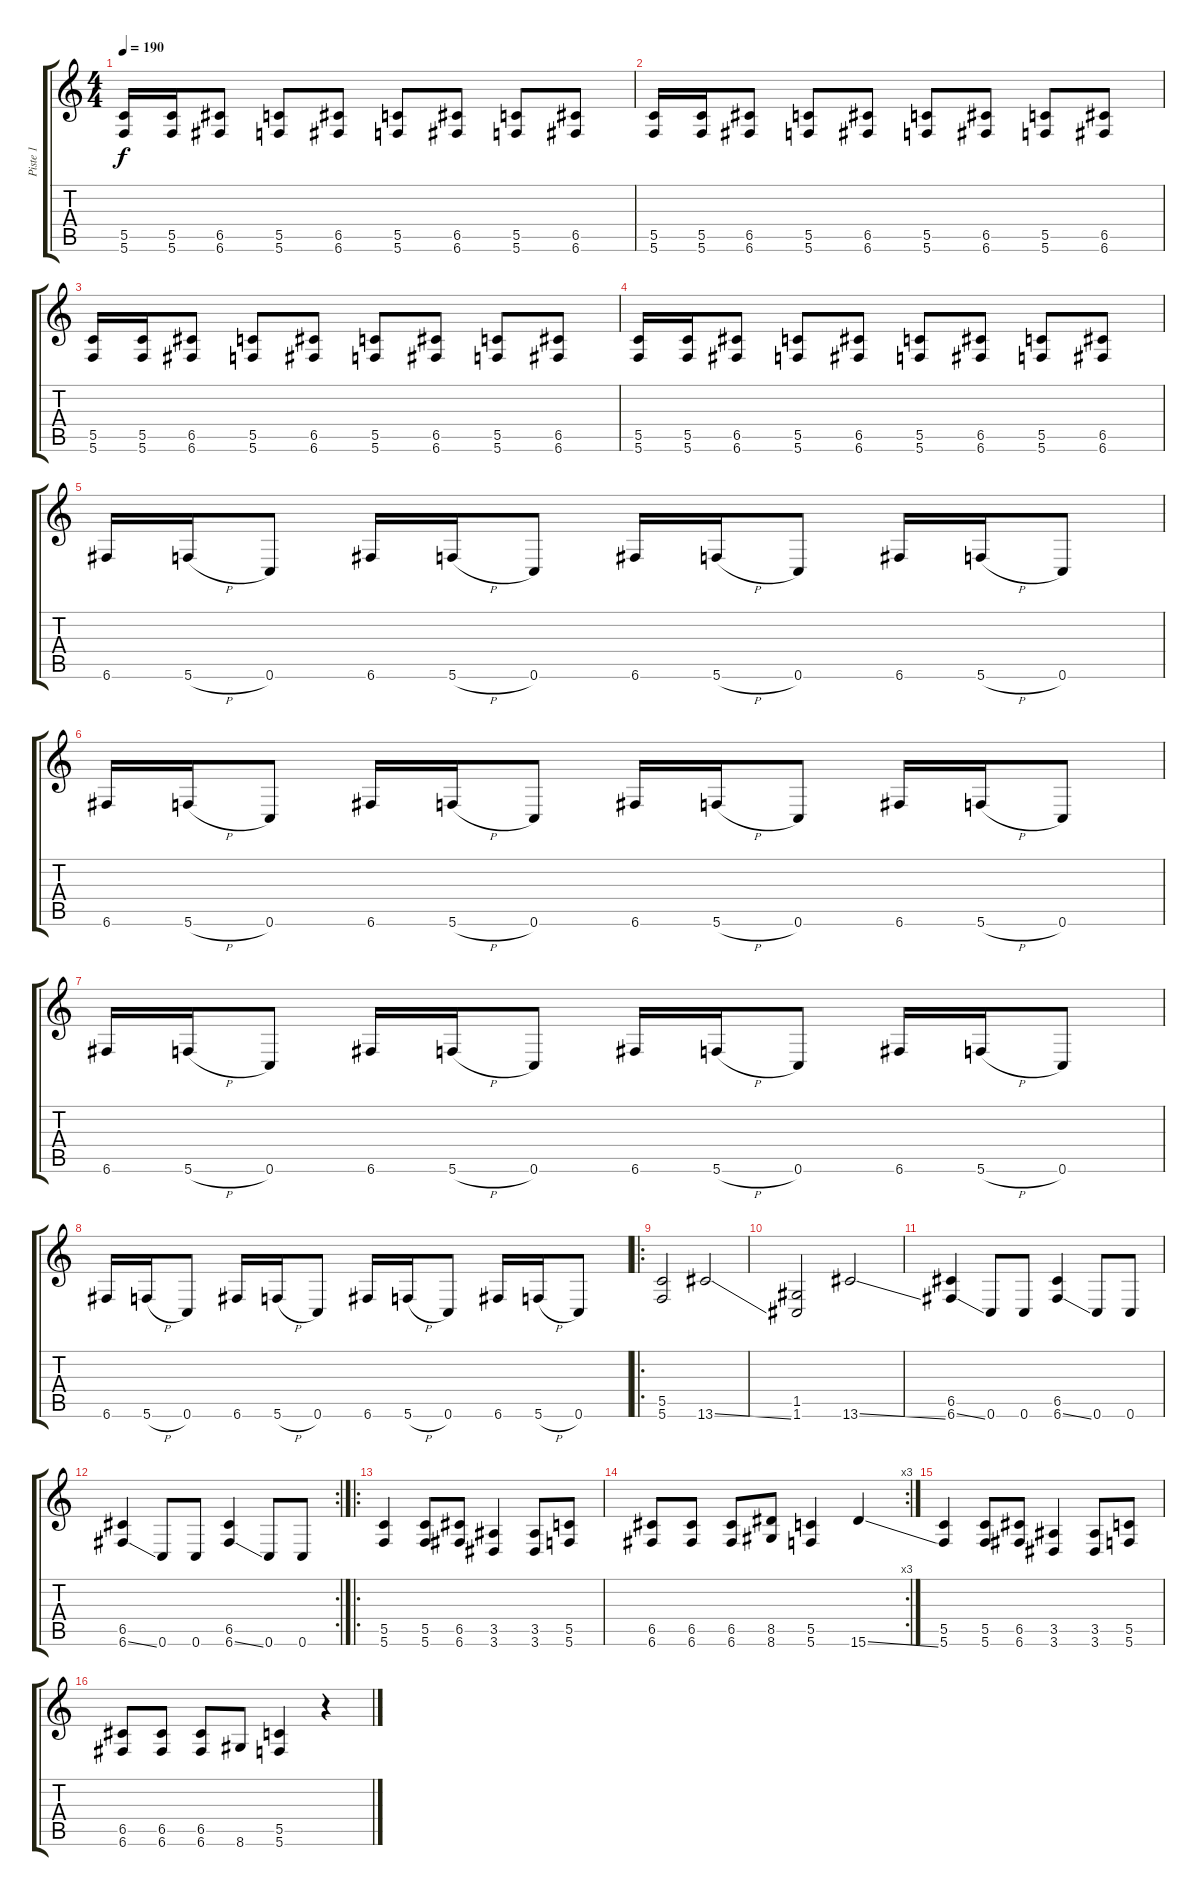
\track ("Piste 1" "Piste 1") {instrument distortionguitar}
\staff {score tabs}
\tuning (D4 A3 F3 C3 G2 C2) {hide}
\ts (4 4)
\tempo 190
\clef g2
\ks c
(5.5 5.6).16{dy f} (5.5 5.6).16 (6.5 6.6).8 (5.5 5.6).8 (6.5 6.6).8 (5.5 5.6).8 (6.5 6.6).8 (5.5 5.6).8 (6.5 6.6).8 |
(5.5 5.6).16 (5.5 5.6).16 (6.5 6.6).8 (5.5 5.6).8 (6.5 6.6).8 (5.5 5.6).8 (6.5 6.6).8 (5.5 5.6).8 (6.5 6.6).8 |
(5.5 5.6).16 (5.5 5.6).16 (6.5 6.6).8 (5.5 5.6).8 (6.5 6.6).8 (5.5 5.6).8 (6.5 6.6).8 (5.5 5.6).8 (6.5 6.6).8 |
(5.5 5.6).16 (5.5 5.6).16 (6.5 6.6).8 (5.5 5.6).8 (6.5 6.6).8 (5.5 5.6).8 (6.5 6.6).8 (5.5 5.6).8 (6.5 6.6).8 |
6.6.16 5.6{h}.16 0.6.8 6.6.16 5.6{h}.16 0.6.8 6.6.16 5.6{h}.16 0.6.8 6.6.16 5.6{h}.16 0.6.8 |
6.6.16 5.6{h}.16 0.6.8 6.6.16 5.6{h}.16 0.6.8 6.6.16 5.6{h}.16 0.6.8 6.6.16 5.6{h}.16 0.6.8 |
6.6.16 5.6{h}.16 0.6.8 6.6.16 5.6{h}.16 0.6.8 6.6.16 5.6{h}.16 0.6.8 6.6.16 5.6{h}.16 0.6.8 |
6.6.16 5.6{h}.16 0.6.8 6.6.16 5.6{h}.16 0.6.8 6.6.16 5.6{h}.16 0.6.8 6.6.16 5.6{h}.16 0.6.8 |
\ro
(5.5 5.6).2 13.6{ss}.2 |
(1.5 1.6).2 13.6{ss}.2 |
(6.5 6.6{ss}).4 0.6.8 0.6.8 (6.5 6.6{ss}).4 0.6.8 0.6.8 |
\rc 2
(6.5 6.6{ss}).4 0.6.8 0.6.8 (6.5 6.6{ss}).4 0.6.8 0.6.8 |
\ro
(5.5 5.6).4 (5.5 5.6).8 (6.5 6.6).8 (3.5 3.6).4 (3.5 3.6).8 (5.5 5.6).8 |
\rc 3
(6.5 6.6).8 (6.5 6.6).8 (6.5 6.6).8 (8.5 8.6).8 (5.5 5.6).4 15.6{ss}.4 |
(5.5 5.6).4 (5.5 5.6).8 (6.5 6.6).8 (3.5 3.6).4 (3.5 3.6).8 (5.5 5.6).8 |
(6.5 6.6).8 (6.5 6.6).8 (6.5 6.6).8 8.6.8 (5.5 5.6).4 r.4
